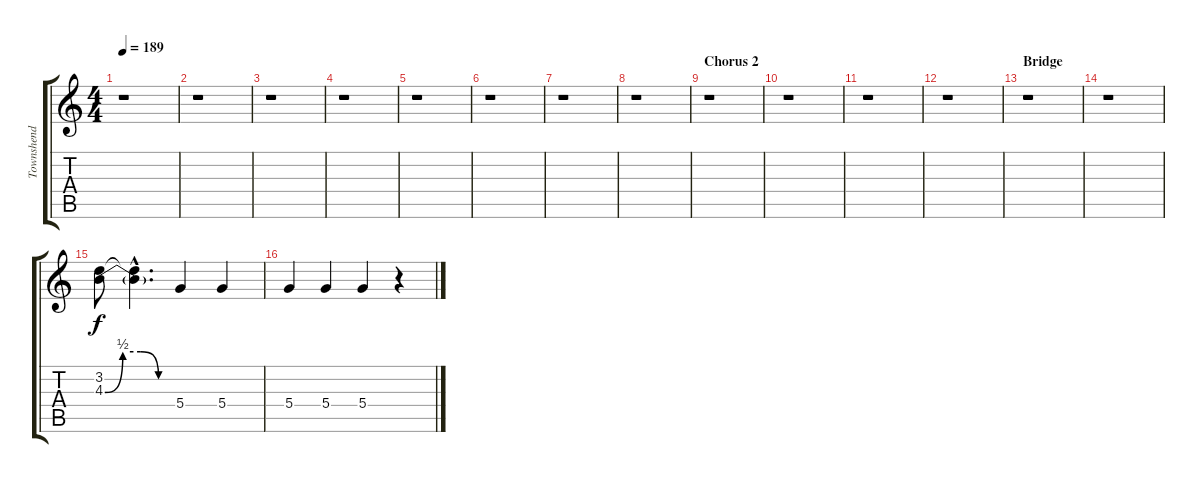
\track ("Townshend Lead" "Townshend ") {instrument electricguitarclean}
\staff {score tabs}
\tuning (E4 B3 G3 D3 A2 E2) {hide}
\ts (4 4)
\tempo 189
\clef g2
\ks c
r.1{dy f} |
r.1 |
r.1 |
r.1 |
r.1 |
r.1 |
r.1 |
r.1 |
\section ("" "Chorus 2")
r.1 |
r.1 |
r.1 |
r.1 |
\section ("" "Bridge")
r.1 |
r.1 |
(3.2 4.3{be (custom 0 0 15 2 30 2 45 0 60 0)}).8 (3.2{hac t} 4.3{hac t}).4{d} 5.4.4 5.4.4 |
5.4.4 5.4.4 5.4.4 r.4
